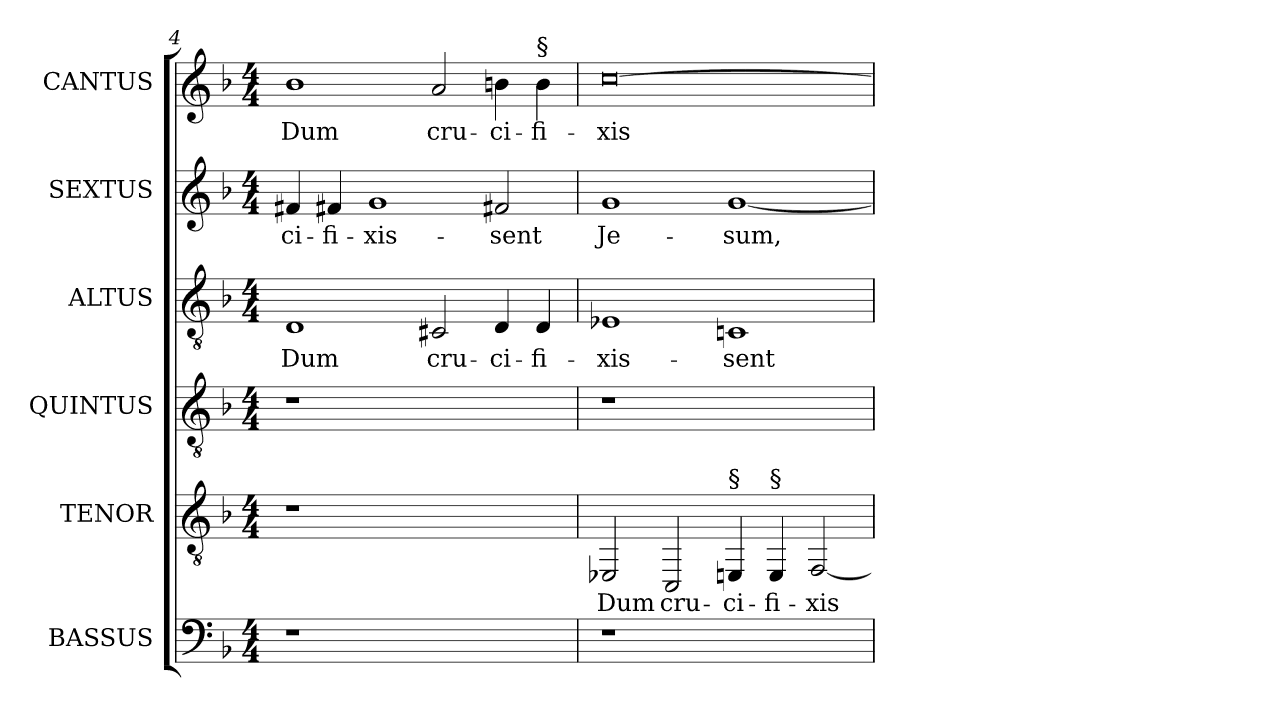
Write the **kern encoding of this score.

**kern	**kern	**text	**kern	**kern	**text	**kern	**text	**kern	**text
*part6	*part5	*part5	*part4	*part3	*part3	*part2	*part2	*part1	*part1
*staff6	*staff5	*staff5	*staff4	*staff3	*staff3	*staff2	*staff2	*staff1	*staff1
*I"BASSUS	*I"TENOR	*	*I"QUINTUS	*I"ALTUS	*	*I"SEXTUS	*	*I"CANTUS	*
*I'B.	*I'T.	*	*I'Q.	*I'A.	*	*I'S.	*	*I'C.	*
*clefF4	*clefGv2	*	*clefGv2	*clefGv2	*	*clefG2	*	*clefG2	*
*k[b-]	*k[b-]	*	*k[b-]	*k[b-]	*	*k[b-]	*	*k[b-]	*
*d:	*d:	*	*d:	*d:	*	*d:	*	*d:	*
*M4/4	*M4/4	*	*M4/4	*M4/4	*	*M4/4	*	*M4/4	*
=4	=4	=4	=4	=4	=4	=4	=4	=4	=4
!LO:N:vis=1	!LO:N:vis=1	!	!LO:N:vis=1	!	!	!	!	!	!
!	!	!	!	!	!LO:LY:b:color=#000000	!	!	!	!
!	!	!	!	!	!	!	!LO:LY:b:color=#000000	!	!
!	!	!	!	!	!	!	!	!	!LO:LY:b:color=#000000
1r	1r	.	1r	1Di	Dum	4f#Xi/	-ci-	1b-i	Dum
!	!	!	!	!	!	!	!LO:LY:b:color=#000000	!	!
.	.	.	.	.	.	4f#Xi/	-fi-	.	.
!	!	!	!	!	!	!	!LO:LY:b:color=#000000	!	!
.	.	.	.	.	.	1gi	-xis-	.	.
!	!	!	!	!	!LO:LY:b:color=#000000	!	!	!	!
!	!	!	!	!	!	!	!	!	!LO:LY:b:color=#000000
1ryy	1ryy	.	1ryy	2C#Xi/	cru-	.	.	2ai/	cru-
!	!	!	!	!	!LO:LY:b:color=#000000	!	!	!	!
!	!	!	!	!	!	!	!LO:LY:b:color=#000000	!	!
!	!	!	!	!	!	!	!	!	!LO:LY:b:color=#000000
.	.	.	.	4Di/	-ci-	2f#Xi/	-sent	4bni\	-ci-
!	!	!	!	!	!LO:LY:b:color=#000000	!	!	!	!
!	!	!	!	!	!	!	!	!LO:TX:a:t=§	!
!	!	!	!	!	!	!	!	!	!LO:LY:b:color=#000000
.	.	.	.	4Di/	-fi-	.	.	4bi\	-fi-
!!LO:LB:g=z
=5	=5	=5	=5	=5	=5	=5	=5	=5	=5
!LO:N:vis=1	!	!	!	!	!	!	!	!	!
!	!	!LO:LY:b:color=#000000	!LO:N:vis=1	!	!	!	!	!	!
!	!	!	!	!	!LO:LY:b:color=#000000	!	!	!	!
!	!	!	!	!	!	!	!LO:LY:b:color=#000000	!	!
!	!	!	!	!	!	!	!	!	!LO:LY:b:color=#000000
1r	2EE-Xi/	Dum	1r	1E-Xi	-xis-	1gi	Je-	[>0cci	-xis-
!	!	!LO:LY:b:color=#000000	!	!	!	!	!	!	!
.	2CCi/	cru-	.	.	.	.	.	.	.
!	!	!LO:LY:b:color=#000000	!	!	!	!	!	!	!
!	!	!	!	!	!LO:LY:b:color=#000000	!	!	!	!
!	!LO:TX:a:t=§	!	!	!	!	!	!	!	!
!	!	!	!	!	!	!	!LO:LY:b:color=#000000	!	!
1ryy	4EEi/	-ci-	1ryy	1Cni	-sent	[<1gi	-sum,	.	.
!	!LO:TX:a:t=§	!	!	!	!	!	!	!	!
!	!	!LO:LY:b:color=#000000	!	!	!	!	!	!	!
.	4EEi/	-fi-	.	.	.	.	.	.	.
!	!	!LO:LY:b:color=#000000	!	!	!	!	!	!	!
.	[<2FFi/	-xis-	.	.	.	.	.	.	.
=	=	=	=	=	=	=	=	=	=
*-	*-	*-	*-	*-	*-	*-	*-	*-	*-
